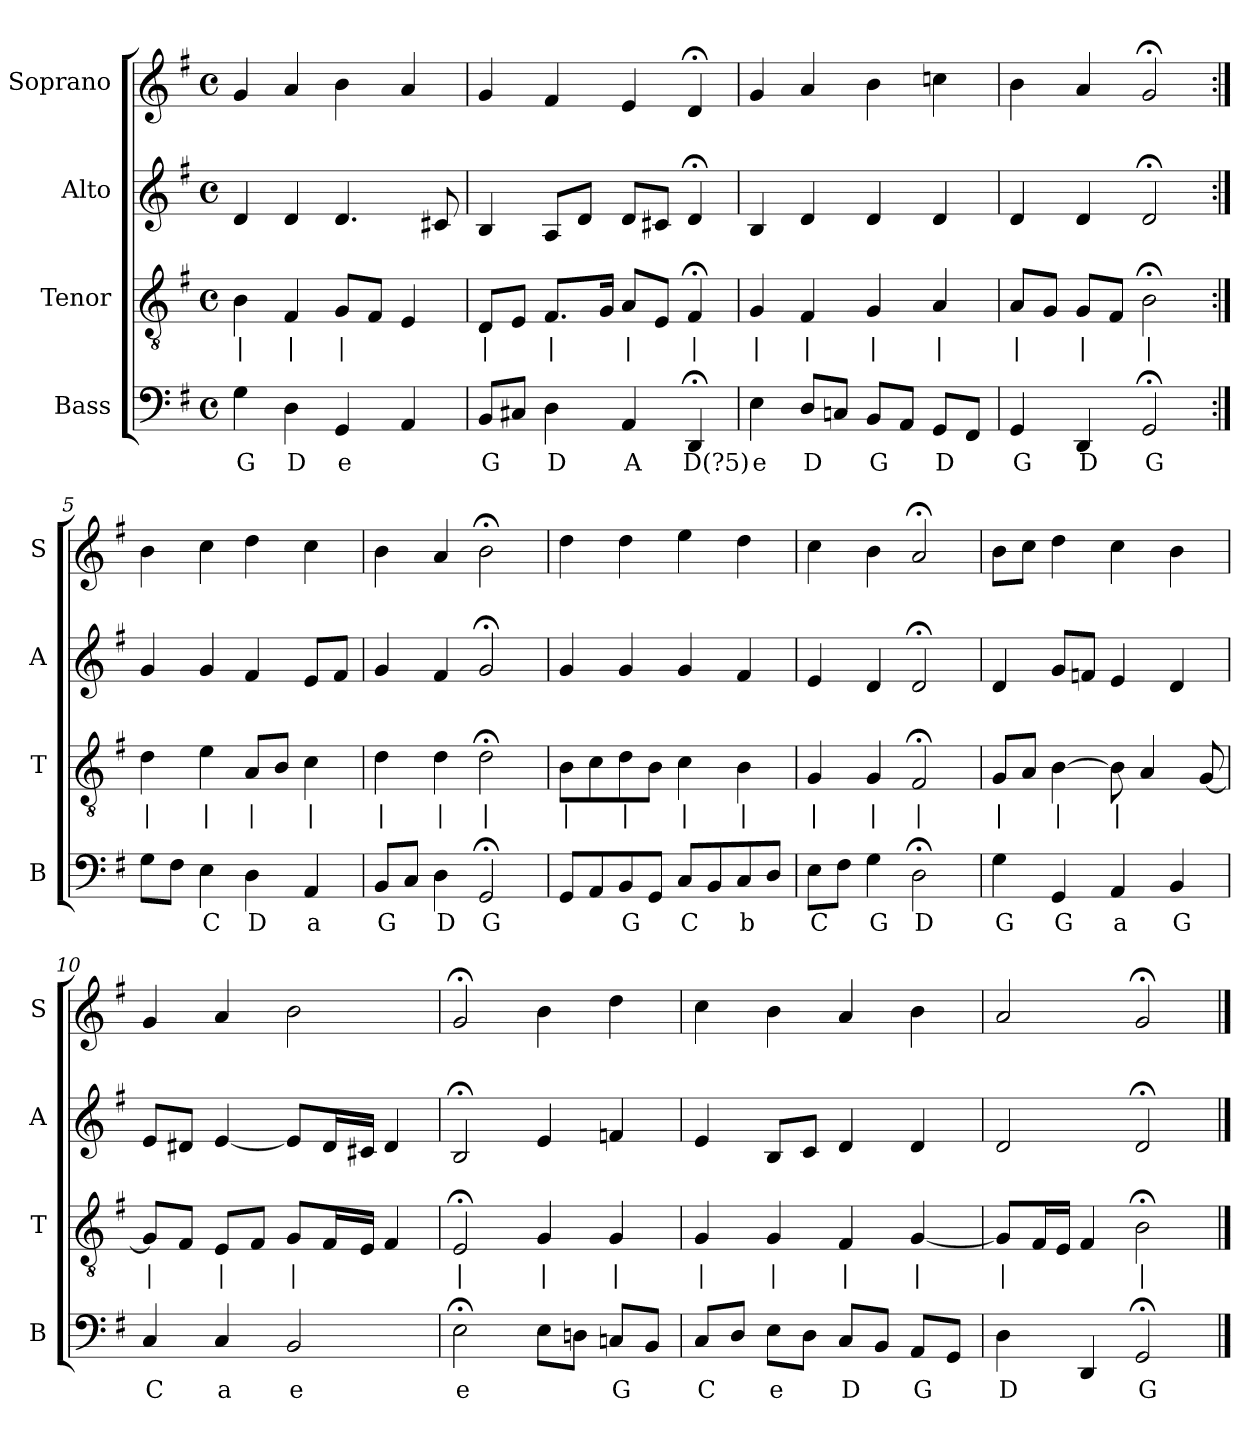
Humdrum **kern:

**kern	**text	**kern	**text	**kern	**kern
*part4	*part4	*part3	*part3	*part2	*part1
*staff4	*staff4	*staff3	*staff3	*staff2	*staff1
*I"Bass	*	*I"Tenor	*	*I"Alto	*I"Soprano
*I'B	*	*I'T	*	*I'A	*I'S
*clefF4	*	*clefGv2	*	*clefG2	*clefG2
*k[f#]	*	*k[f#]	*	*k[f#]	*k[f#]
*G:	*	*G:	*	*G:	*G:
*M4/4	*	*M4/4	*	*M4/4	*M4/4
*met(c)	*	*met(c)	*	*met(c)	*met(c)
*MM100	*	*MM100	*	*MM100	*MM100
=1	=1	=1	=1	=1	=1
4G	G	4B	|	4d	4g
4D	D	4F#	|	4d	4a
4GG	e	8GL	|	4.d	4b
.	.	8F#J	.	.	.
4AA	.	4E	.	.	4a
.	.	.	.	8c#X	.
=2	=2	=2	=2	=2	=2
8BBL	G	8DL	|	4B	4g
8C#XJ	.	8EJ	.	.	.
4D	D	8.F#L	|	8AL	4f#
.	.	.	.	8dJ	.
.	.	16GJk	.	.	.
4AA	A	8AL	|	8dL	4e
.	.	8EJ	.	8c#XJ	.
4DD;<	D(?5)	4F#;<	|	4d;<	4d;<
=3	=3	=3	=3	=3	=3
4E	e	4G	|	4B	4g
8DL	D	4F#	|	4d	4a
8CnJ	.	.	.	.	.
8BBL	G	4G	|	4d	4b
8AAJ	.	.	.	.	.
8GGL	D	4A	|	4d	4ccn
8FF#J	.	.	.	.	.
=4	=4	=4	=4	=4	=4
4GG	G	8AL	|	4d	4b
.	.	8GJ	.	.	.
4DD	D	8GL	|	4d	4a
.	.	8F#J	.	.	.
2GG;<	G	2B;<	|	2d;<	2g;<
=5:|!	=5:|!	=5:|!	=5:|!	=5:|!	=5:|!
8GL	.	4d	|	4g	4b
8F#J	.	.	.	.	.
4E	C	4e	|	4g	4cc
4D	D	8AL	|	4f#	4dd
.	.	8BJ	.	.	.
4AA	a	4c	|	8eL	4cc
.	.	.	.	8f#J	.
=6	=6	=6	=6	=6	=6
8BBL	G	4d	|	4g	4b
8CJ	.	.	.	.	.
4D	D	4d	|	4f#	4a
2GG;<	G	2d;<	|	2g;<	2b;<
=7	=7	=7	=7	=7	=7
8GGL	.	8BL	|	4g	4dd
8AA	.	8c	.	.	.
8BB	G	8d	|	4g	4dd
8GGJ	.	8BJ	.	.	.
8CL	C	4c	|	4g	4ee
8BB	.	.	.	.	.
8C	b	4B	|	4f#	4dd
8DJ	.	.	.	.	.
=8	=8	=8	=8	=8	=8
8EL	C	4G	|	4e	4cc
8F#J	.	.	.	.	.
4G	G	4G	|	4d	4b
2D;<	D	2F#;<	|	2d;<	2a;<
=9	=9	=9	=9	=9	=9
4G	G	8GL	|	4d	8bL
.	.	8AJ	.	.	8ccJ
4GG	G	[4B	|	8gL	4dd
.	.	.	.	8fnJ	.
4AA	a	8B]	|	4e	4cc
.	.	4A	.	.	.
4BB	G	.	.	4d	4b
.	.	[8G	.	.	.
=10	=10	=10	=10	=10	=10
4C	C	8GL]	|	8eL	4g
.	.	8F#J	.	8d#XJ	.
4C	a	8EL	|	[4e	4a
.	.	8F#J	.	.	.
2BB	e	8GL	|	8eL]	2b
.	.	16F#L	.	16d#L	.
.	.	16EJJ	.	16c#XJJ	.
.	.	4F#	.	4d#	.
=11	=11	=11	=11	=11	=11
2E;<	e	2E;<	|	2B;<	2g;<
8EL	.	4G	|	4e	4b
8DnJ	.	.	.	.	.
8CnL	G	4G	|	4fn	4dd
8BBJ	.	.	.	.	.
=12	=12	=12	=12	=12	=12
8CL	C	4G	|	4e	4cc
8DJ	.	.	.	.	.
8EL	e	4G	|	8BL	4b
8DJ	.	.	.	8cJ	.
8CL	D	4F#	|	4d	4a
8BBJ	.	.	.	.	.
8AAL	G	[4G	|	4d	4b
8GGJ	.	.	.	.	.
=13	=13	=13	=13	=13	=13
4D	D	8GL]	|	2d	2a
.	.	16F#L	.	.	.
.	.	16EJJ	.	.	.
4DD	.	4F#	.	.	.
2GG;<	G	2B;<	|	2d;<	2g;<
==	==	==	==	==	==
*-	*-	*-	*-	*-	*-
